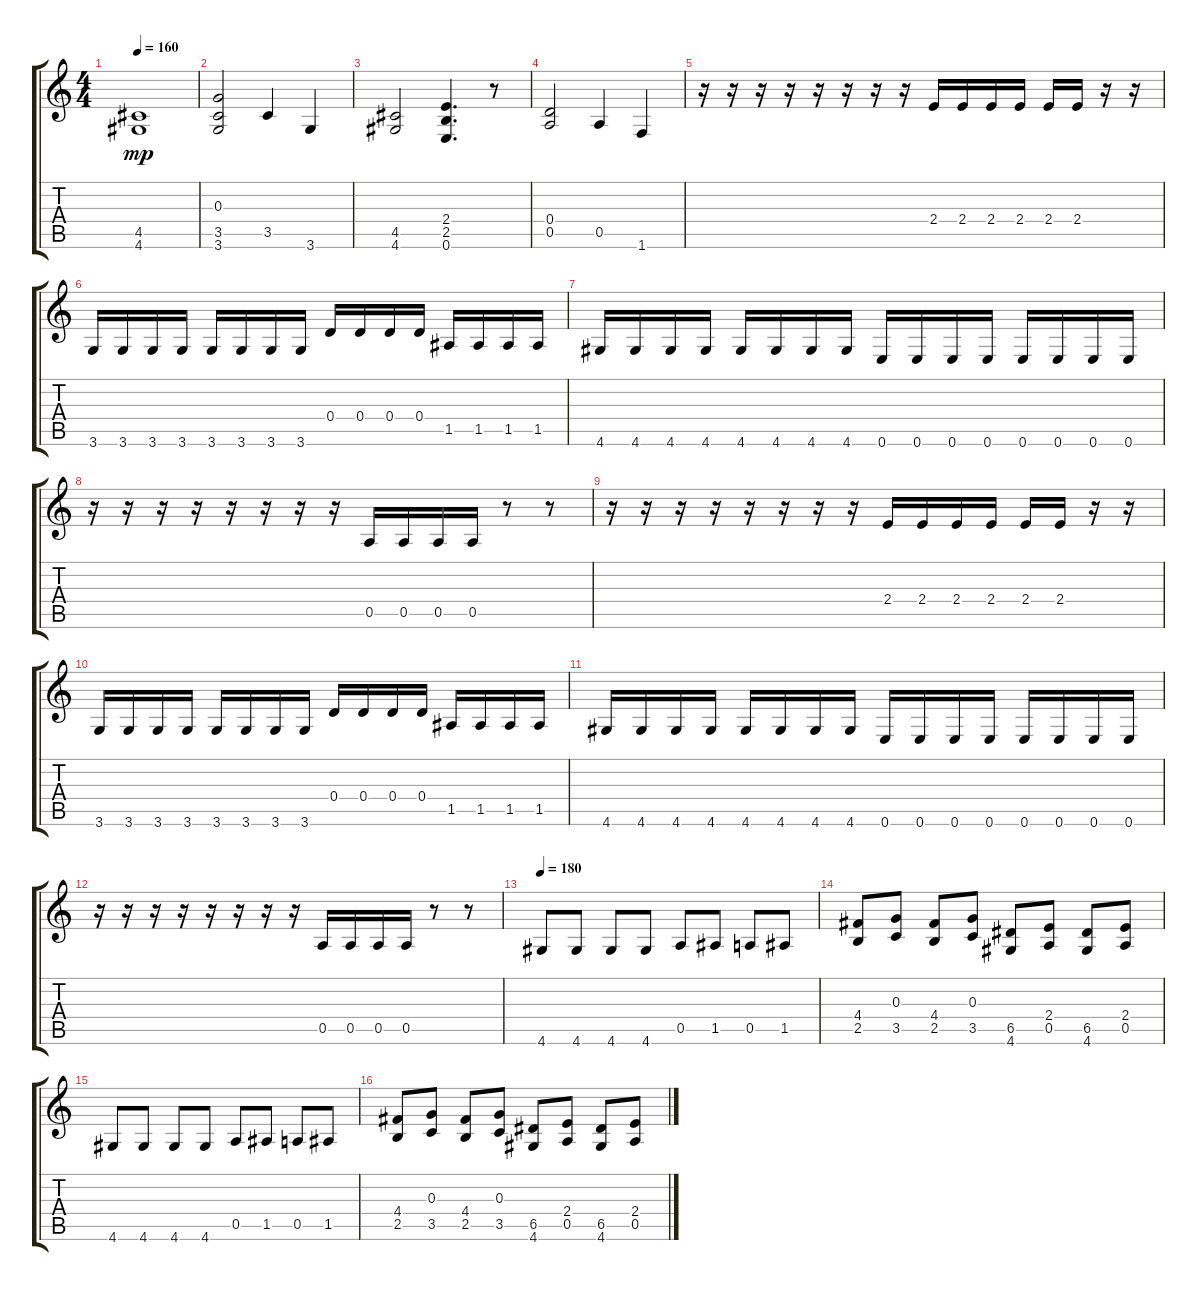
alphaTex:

\track "" {instrument distortionguitar}
\staff {score tabs}
\tuning (E4 B3 G3 D3 A2 E2) {hide}
\ts (4 4)
\tempo 160
\clef g2
\ks c
(4.5 4.6).1{dy mp} |
(0.3 3.5 3.6).2 3.5.4 3.6.4 |
(4.5 4.6).2 (2.4 2.5 0.6).4{d} r.8 |
(0.4 0.5).2 0.5.4 1.6.4 |
r.16 r.16 r.16 r.16 r.16 r.16 r.16 r.16 2.4.16 2.4.16 2.4.16 2.4.16 2.4.16 2.4.16 r.16 r.16 |
3.6.16 3.6.16 3.6.16 3.6.16 3.6.16 3.6.16 3.6.16 3.6.16 0.4.16 0.4.16 0.4.16 0.4.16 1.5.16 1.5.16 1.5.16 1.5.16 |
4.6.16 4.6.16 4.6.16 4.6.16 4.6.16 4.6.16 4.6.16 4.6.16 0.6.16 0.6.16 0.6.16 0.6.16 0.6.16 0.6.16 0.6.16 0.6.16 |
r.16 r.16 r.16 r.16 r.16 r.16 r.16 r.16 0.5.16 0.5.16 0.5.16 0.5.16 r.8 r.8 |
r.16 r.16 r.16 r.16 r.16 r.16 r.16 r.16 2.4.16 2.4.16 2.4.16 2.4.16 2.4.16 2.4.16 r.16 r.16 |
3.6.16 3.6.16 3.6.16 3.6.16 3.6.16 3.6.16 3.6.16 3.6.16 0.4.16 0.4.16 0.4.16 0.4.16 1.5.16 1.5.16 1.5.16 1.5.16 |
4.6.16 4.6.16 4.6.16 4.6.16 4.6.16 4.6.16 4.6.16 4.6.16 0.6.16 0.6.16 0.6.16 0.6.16 0.6.16 0.6.16 0.6.16 0.6.16 |
r.16 r.16 r.16 r.16 r.16 r.16 r.16 r.16 0.5.16 0.5.16 0.5.16 0.5.16 r.8 r.8 |
\tempo 180
4.6.8 4.6.8 4.6.8 4.6.8 0.5.8 1.5.8 0.5.8 1.5.8 |
(4.4 2.5).8 (0.3 3.5).8 (4.4 2.5).8 (0.3 3.5).8 (6.5 4.6).8 (2.4 0.5).8 (6.5 4.6).8 (2.4 0.5).8 |
4.6.8 4.6.8 4.6.8 4.6.8 0.5.8 1.5.8 0.5.8 1.5.8 |
(4.4 2.5).8 (0.3 3.5).8 (4.4 2.5).8 (0.3 3.5).8 (6.5 4.6).8 (2.4 0.5).8 (6.5 4.6).8 (2.4 0.5).8
